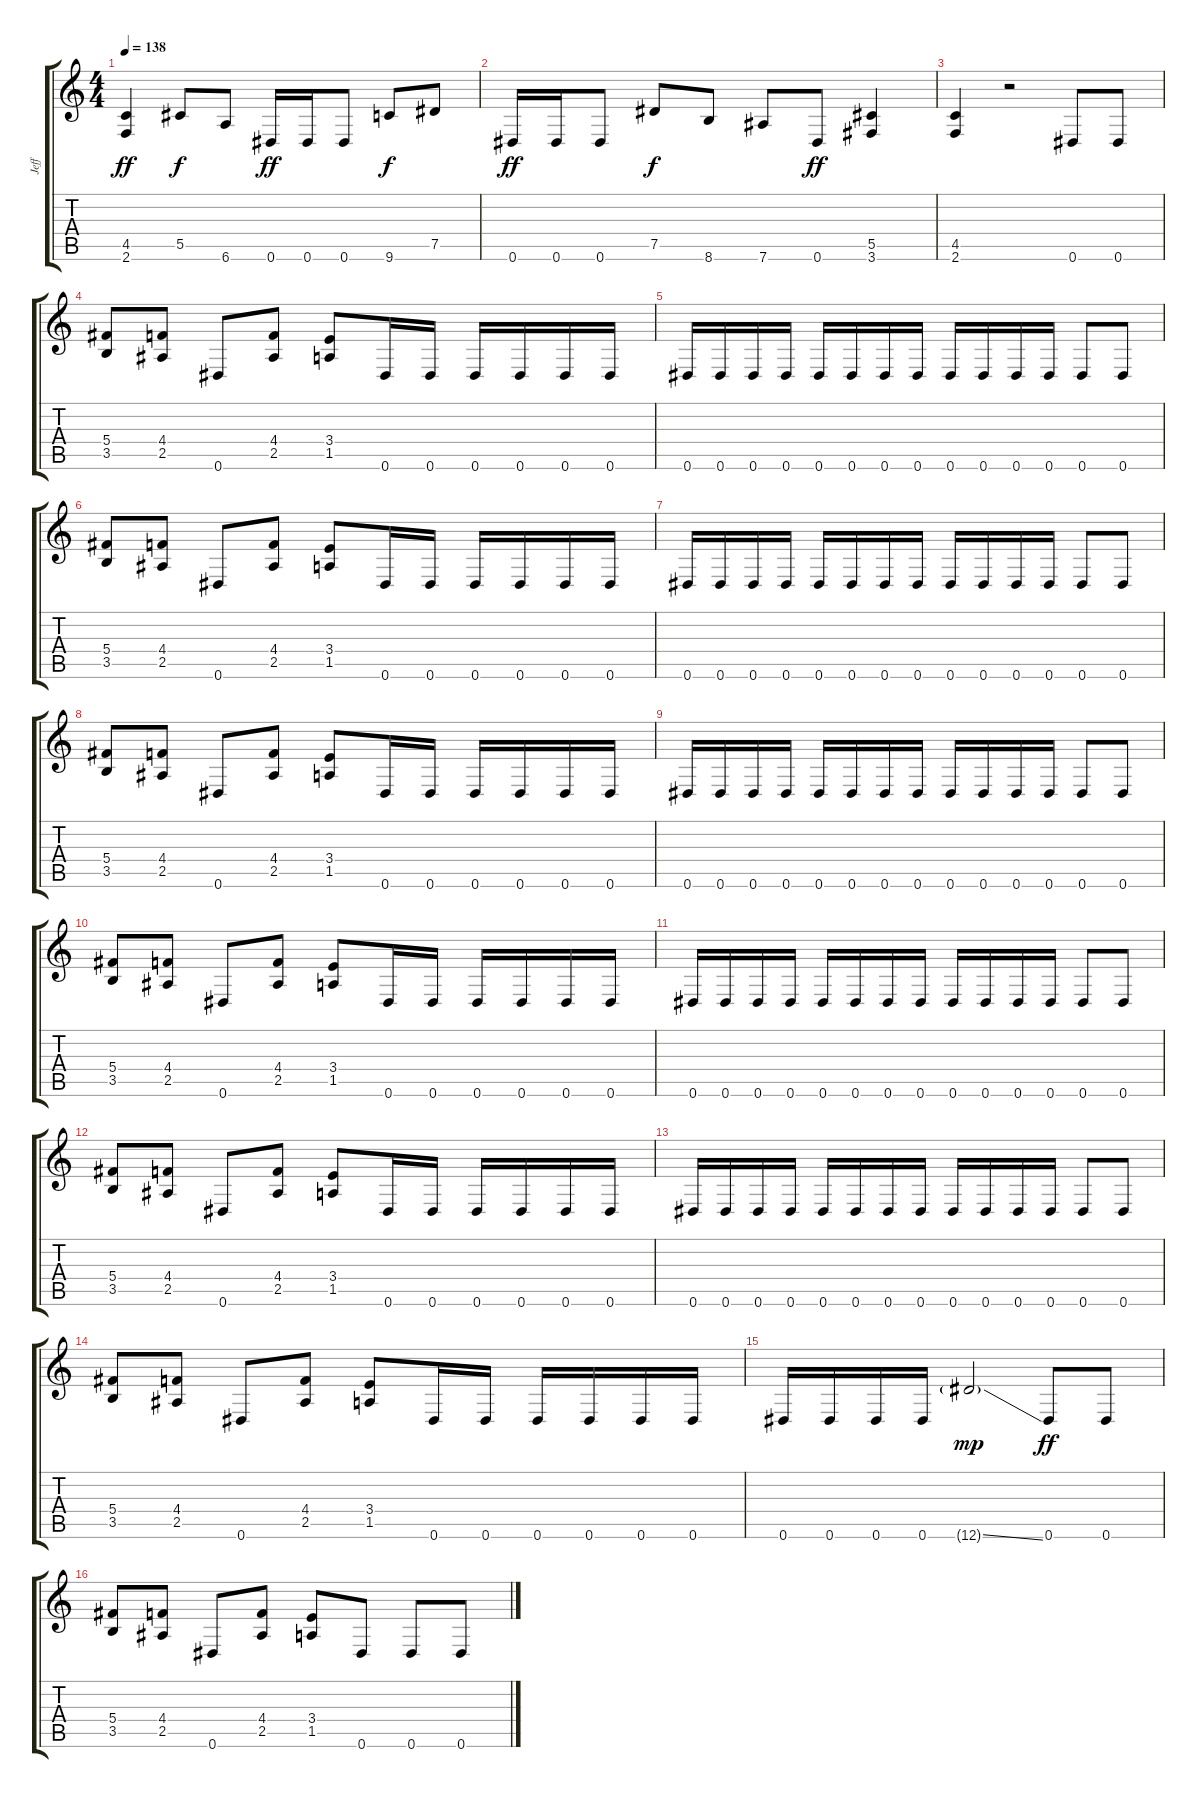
\track ("Jeff" "Jeff") {instrument overdrivenguitar}
\staff {score tabs}
\tuning (Eb4 Bb3 Gb3 Db3 Ab2 Eb2) {hide}
\ts (4 4)
\tempo 138
\clef g2
\ks c
(4.5 2.6).4{dy ff} 5.5.8{dy f} 6.6.8 0.6.16{dy ff} 0.6.16 0.6.8 9.6.8{dy f} 7.5.8 |
0.6.16{dy ff} 0.6.16 0.6.8 7.5.8{dy f} 8.6.8 7.6.8 0.6.8{dy ff} (5.5 3.6).4 |
(4.5 2.6).4 r.2 0.6.8 0.6.8 |
(5.4 3.5).8 (4.4 2.5).8 0.6.8 (4.4 2.5).8 (3.4 1.5).8 0.6.16 0.6.16 0.6.16 0.6.16 0.6.16 0.6.16 |
0.6.16 0.6.16 0.6.16 0.6.16 0.6.16 0.6.16 0.6.16 0.6.16 0.6.16 0.6.16 0.6.16 0.6.16 0.6.8 0.6.8 |
(5.4 3.5).8 (4.4 2.5).8 0.6.8 (4.4 2.5).8 (3.4 1.5).8 0.6.16 0.6.16 0.6.16 0.6.16 0.6.16 0.6.16 |
0.6.16 0.6.16 0.6.16 0.6.16 0.6.16 0.6.16 0.6.16 0.6.16 0.6.16 0.6.16 0.6.16 0.6.16 0.6.8 0.6.8 |
(5.4 3.5).8 (4.4 2.5).8 0.6.8 (4.4 2.5).8 (3.4 1.5).8 0.6.16 0.6.16 0.6.16 0.6.16 0.6.16 0.6.16 |
0.6.16 0.6.16 0.6.16 0.6.16 0.6.16 0.6.16 0.6.16 0.6.16 0.6.16 0.6.16 0.6.16 0.6.16 0.6.8 0.6.8 |
(5.4 3.5).8 (4.4 2.5).8 0.6.8 (4.4 2.5).8 (3.4 1.5).8 0.6.16 0.6.16 0.6.16 0.6.16 0.6.16 0.6.16 |
0.6.16 0.6.16 0.6.16 0.6.16 0.6.16 0.6.16 0.6.16 0.6.16 0.6.16 0.6.16 0.6.16 0.6.16 0.6.8 0.6.8 |
(5.4 3.5).8 (4.4 2.5).8 0.6.8 (4.4 2.5).8 (3.4 1.5).8 0.6.16 0.6.16 0.6.16 0.6.16 0.6.16 0.6.16 |
0.6.16 0.6.16 0.6.16 0.6.16 0.6.16 0.6.16 0.6.16 0.6.16 0.6.16 0.6.16 0.6.16 0.6.16 0.6.8 0.6.8 |
(5.4 3.5).8 (4.4 2.5).8 0.6.8 (4.4 2.5).8 (3.4 1.5).8 0.6.16 0.6.16 0.6.16 0.6.16 0.6.16 0.6.16 |
0.6.16 0.6.16 0.6.16 0.6.16 12.6{ss g}.2{dy mp} 0.6.8{dy ff} 0.6.8 |
(5.4 3.5).8 (4.4 2.5).8 0.6.8 (4.4 2.5).8 (3.4 1.5).8 0.6.8 0.6.8 0.6.8
